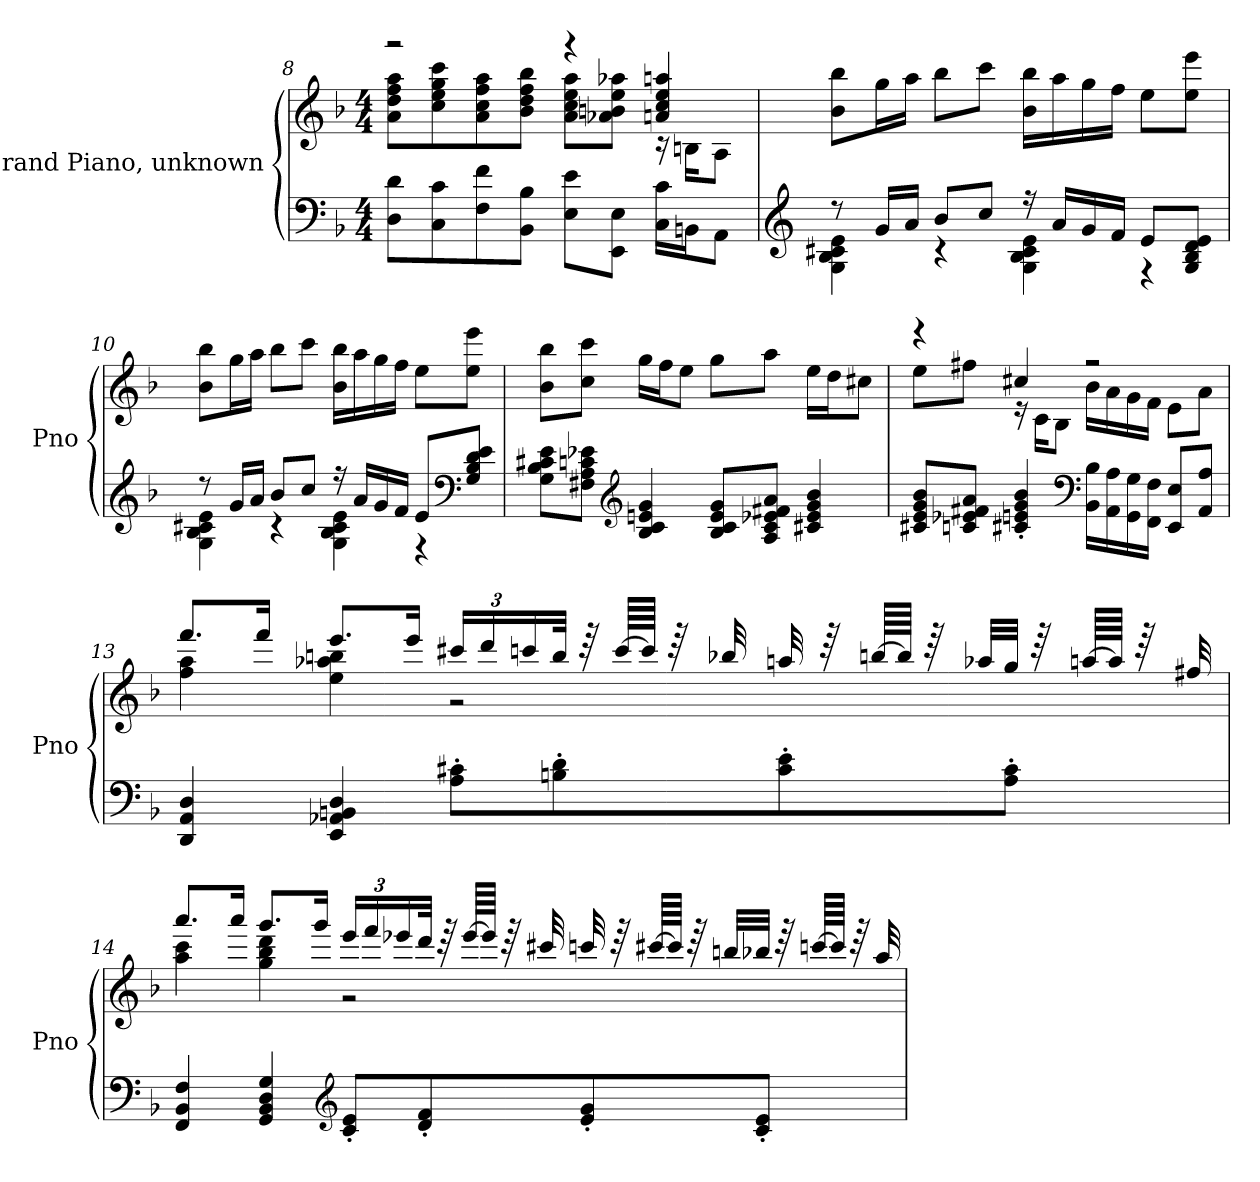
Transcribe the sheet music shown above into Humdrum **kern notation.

**kern	**kern
*part1	*part1
*staff2	*staff1
*I"Grand Piano, unknown	*
*I'Pno	*
*clefF4	*clefG2
*k[b-]	*k[b-]
*M4/4	*M4/4
=8	=8
*	*^
8D\ 8d\L	2r	8a\ 8dd\ 8ff\ 8aa\L
8C\ 8c\	.	8cc\ 8ee\ 8gg\ 8ccc\
8F\ 8f\	.	8a\ 8cc\ 8ff\ 8aa\
8BB-\ 8B-\J	.	8b-\ 8dd\ 8ff\ 8bb-\J
8E\ 8e\L	4r	8a\ 8cc\ 8ee\ 8aa\L
8EE\ 8E\J	.	8a-X\ 8bn\ 8ee\ 8aa-X\J
16C\ 16c\LL	4an/ 4cc/ 4ee/ 4aan/	16r
16BBn\J	.	16Bn\KL
8AA\J	.	8A\J
*	*v	*v
=9	=9
*clefG2	*
*^	*
8r	4G\ 4B-\ 4c#X\ 4e\	8b-\ 8bb-\L
16g/LL	.	16gg\L
16a/JJ	.	16aa\JJ
8b-/L	4r	8bb-\L
8cc/J	.	8ccc\J
16r	4G\ 4B-\ 4c#\ 4e\	16b-\ 16bb-\LL
16a/LL	.	16aa\
16g/	.	16gg\
16f/JJ	.	16ff\JJ
8e/L	4r	8ee\L
8G/ 8B-/ 8d/ 8e/J	.	8ee\ 8eee\J
!!LO:LB:g=z
=10	=10	=10
8r	4G\ 4B-\ 4c#X\ 4e\	8b-\ 8bb-\L
16g/LL	.	16gg\L
16a/JJ	.	16aa\JJ
8b-/L	4r	8bb-\L
8cc/J	.	8ccc\J
16r	4G\ 4B-\ 4c#\ 4e\	16b-\ 16bb-\LL
16a/LL	.	16aa\
16g/	.	16gg\
16f/JJ	.	16ff\JJ
8e/L	4r	8ee\L
*clefF4	*	*
8G/ 8B-/ 8d/ 8e/J	.	8ee\ 8eee\J
*v	*v	*
=11	=11
8G\ 8B-\ 8c#X\ 8e\L	8b-\ 8bb-\L
8F#X\ 8A\ 8cn\ 8e-X\J	8cc\ 8ccc\J
*clefG2	*
4B-/ 4c/ 4en/ 4g/	16gg\LL
.	16ff\J
.	8ee\J
8B-/ 8c/ 8e/ 8g/L	8gg\L
8A/ 8c/ 8e-X/ 8f#X/ 8a/J	8aa\J
4c#X/ 4e-/ 4g/ 4b-/	16ee\LL
.	16dd\J
.	8cc#X\J
!!LO:LB:g=z
=12	=12
*	*^
8c#X/ 8e/ 8g/ 8b-/L	4r	8ee\L
8cn/ 8e-X/ 8f#X/ 8a/J	.	8ff#X\J
4c#X/' 4en/' 4g/' 4b-/'	4cc#X/	16r
.	.	16c\KL
.	.	8B-\J
*clefF4	*	*
16BB-\ 16B-\LL	2r	16b-\LL
16AA\ 16A\	.	16a\
16GG\ 16G\	.	16g\
16FF\ 16F\JJ	.	16f\JJ
8EE/ 8E/L	.	8e\L
8AA/ 8A/J	.	8a\J
!!LO:PB:g=z	!!
=13	=13	=13
4DD/ 4AA/ 4D/	8.fff/L	4ff\ 4aa\
.	16fff/Jk	.
4EE/ 4AA-X/ 4BBn/ 4D/	8.eee/L	4ee\ 4aa-X\ 4bbn\
.	16eee/Jk	.
*	*Xbrackettup	*
8A\' 8c#X\'L	24ccc#X/LL	2r
.	24ddd/	.
.	24cccn/	.
8Bn\' 8d\'	32bb/JJk	.
.	64r	.
.	[64ccc/LLLL	.
.	64ccc/JJJJ]	.
.	64r	.
.	32bb-X/	.
8c#\' 8e\'	32aan/	.
.	64r	.
.	[64bbn/LLLL	.
.	64bb/JJJJ]	.
.	64r	.
.	32aa-X/LLL	.
8A\' 8c#\'J	32gg/JJJ	.
.	64r	.
.	[64aan/LLLL	.
.	64aa/JJJJ]	.
.	64r	.
.	32ff#X/	.
!!LO:LB:g=z	!!
=14	=14	=14
4FF/ 4BB-/ 4F/	8.aaa/L	4aa\ 4ccc\
.	16aaa/Jk	.
4GG/ 4BB-/ 4D/ 4G/	8.ggg/L	4gg\ 4bb-\ 4ddd\
.	16ggg/Jk	.
*clefG2	*	*
8c/' 8e/'L	24eee/LL	2r
.	24fff/	.
.	24eee-X/	.
8d/' 8f/'	32ddd/JJk	.
.	64r	.
.	[64eee-/LLLL	.
.	64eee-/JJJJ]	.
.	64r	.
.	32ccc#X/	.
8e/' 8g/'	32cccn/	.
.	64r	.
.	[64ccc#X/LLLL	.
.	64ccc#/JJJJ]	.
.	64r	.
.	32bbn/LLL	.
8c/' 8e/'J	32bb-X/JJJ	.
.	64r	.
.	[64cccn/LLLL	.
.	64ccc/JJJJ]	.
.	64r	.
.	32aa/	.
*	*v	*v
=	=
*-	*-
